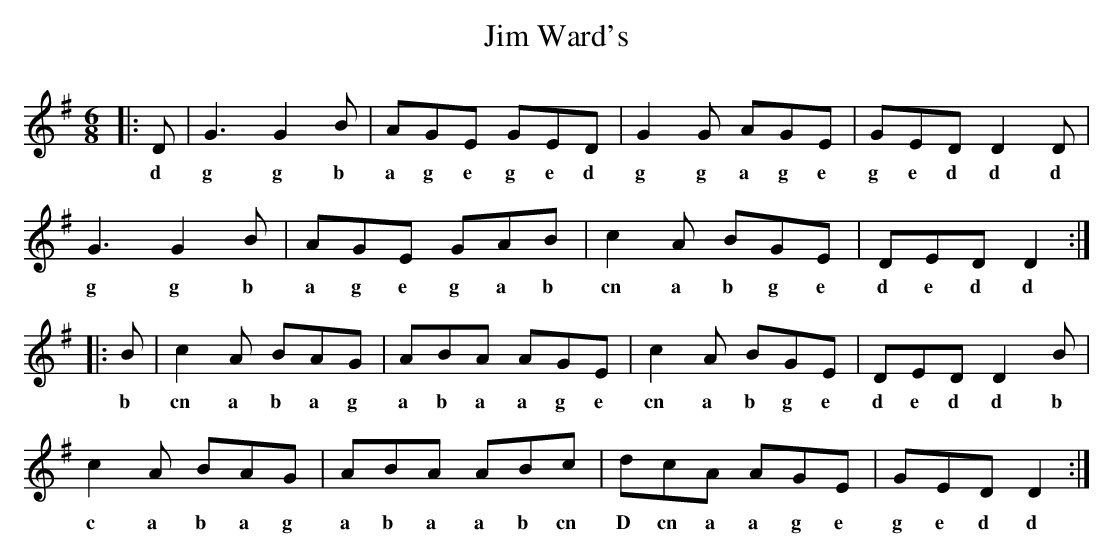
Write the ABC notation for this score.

X:1
T:Jim Ward's
M:6/8
L:1/8
K:G
|:D|G3 G2B|AGE GED|G2G AGE|GED D2D|
w:d g g b a g e g e d g g a g e g e d d d
G3 G2B|AGE GAB|c2A BGE|DED D2:|
w:g g b a g e g a b cn a b g e d e d d
|:B|c2A BAG|ABA AGE|c2A BGE|DED D2B|
w:b cn a b a g a b a a g e cn a b g e d e d d b
c2A BAG|ABA ABc|dcA AGE|GED D2:|
w:c a b a g a b a a b cn D cn a a g e g e d d
